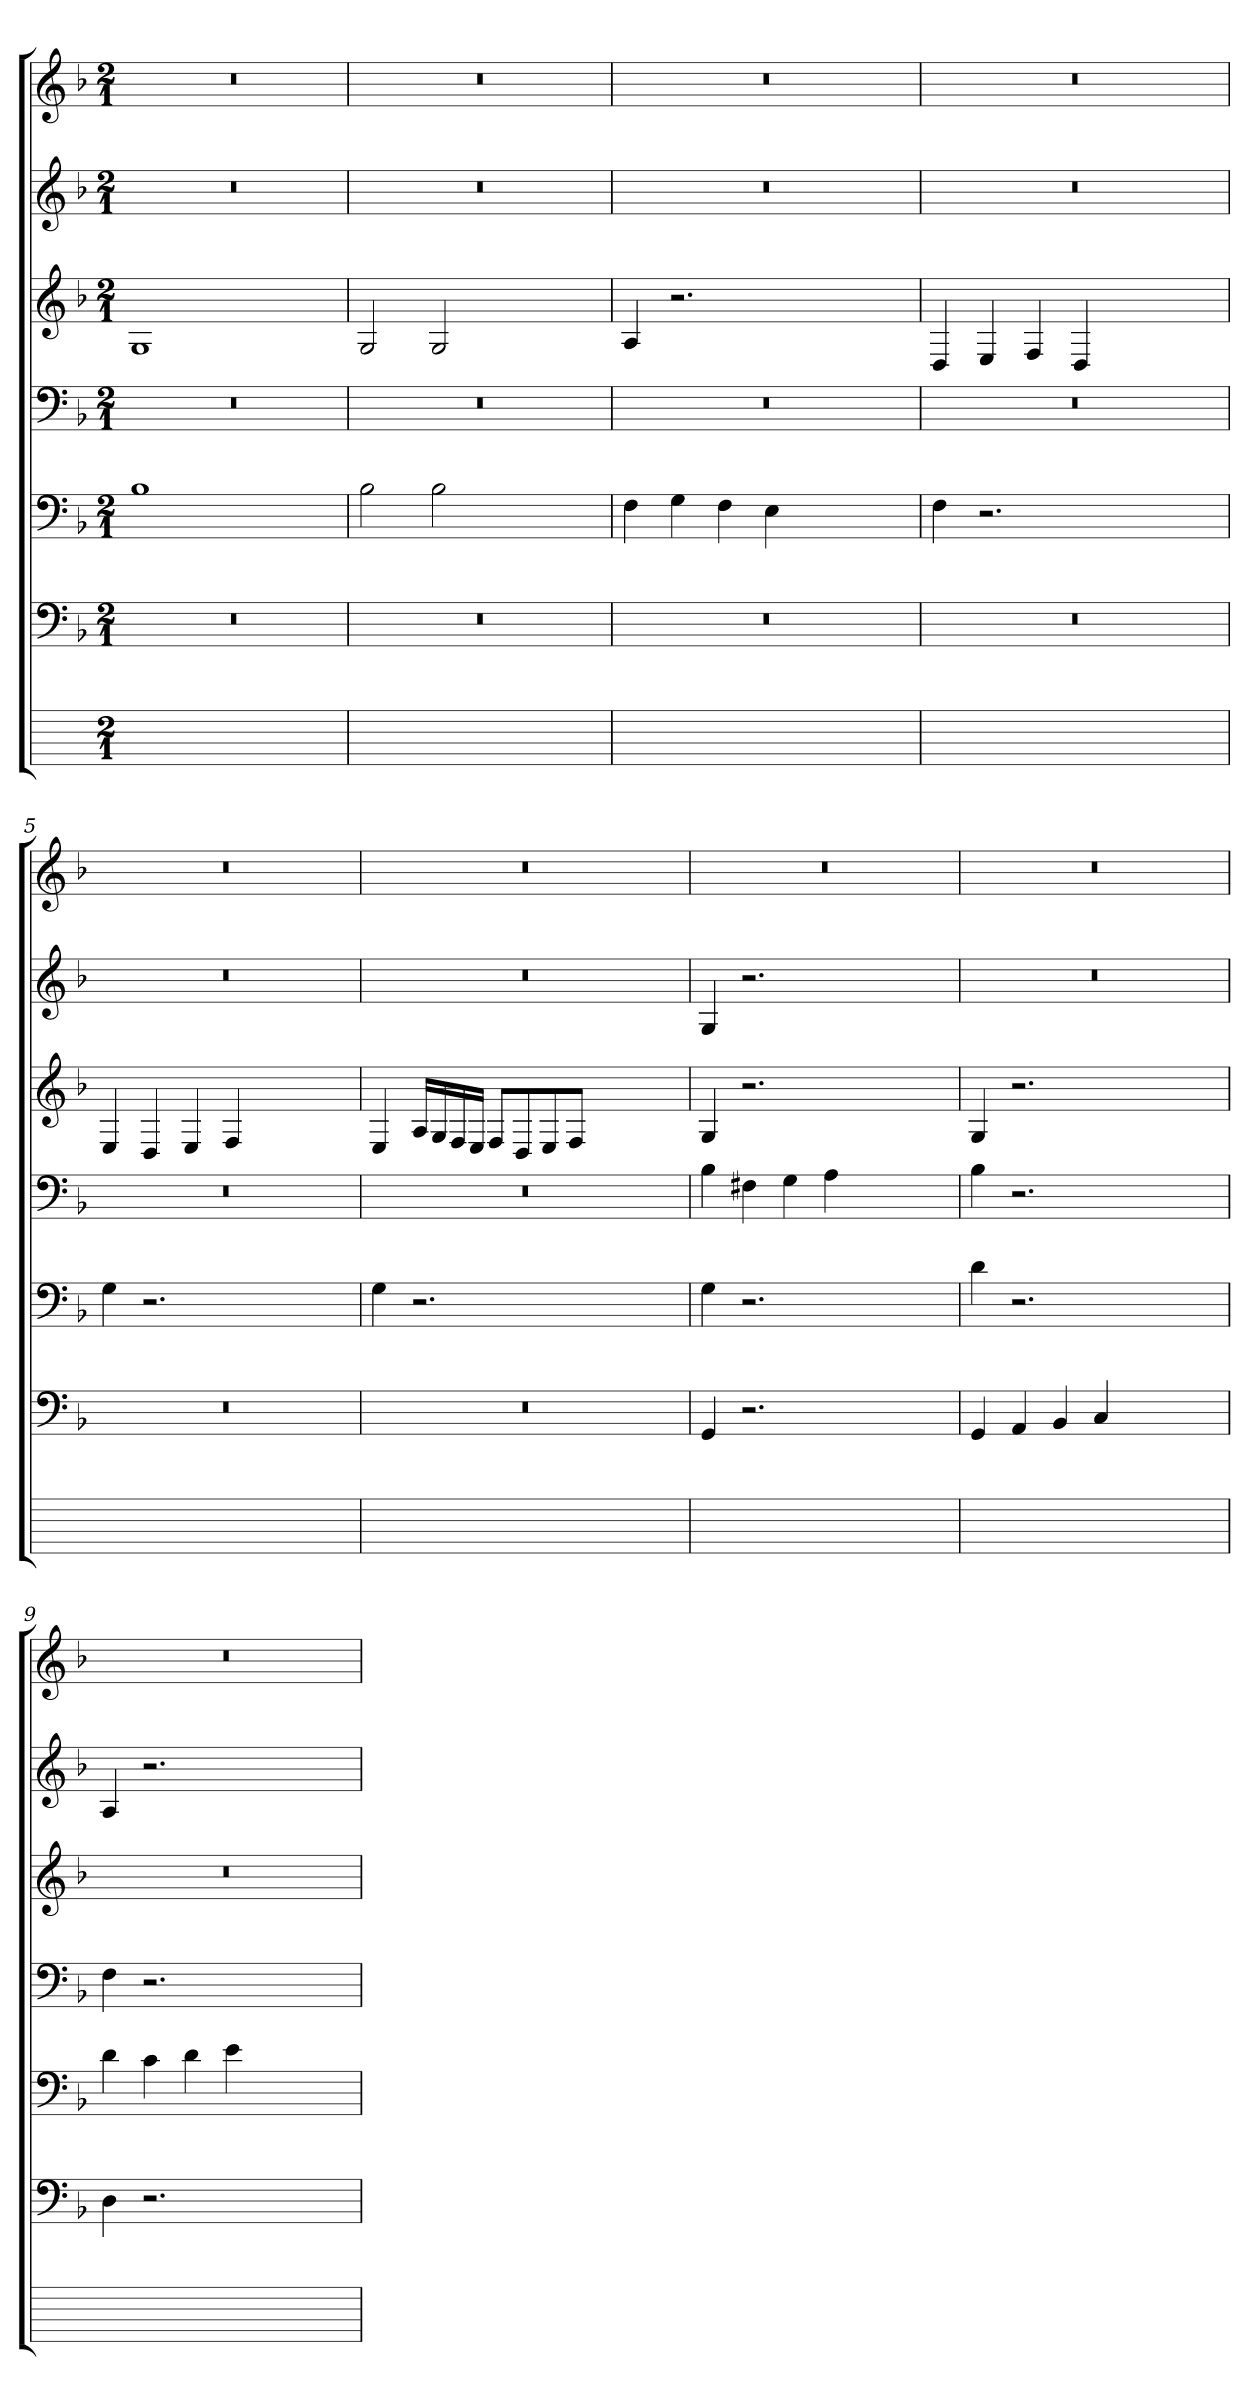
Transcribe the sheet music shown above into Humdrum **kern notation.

**kern	**kern	**kern	**kern	**kern	**kern	**kern
*part7	*part6	*part5	*part4	*part3	*part2	*part1
*staff7	*staff6	*staff5	*staff4	*staff3	*staff2	*staff1
*stria6	*	*	*	*	*	*
*	*clefF4	*clefF4	*clefF4	*clefG2	*clefG2	*clefG2
*	*k[b-]	*k[b-]	*k[b-]	*k[b-]	*k[b-]	*k[b-]
*	*F:	*F:	*F:	*F:	*F:	*F:
*M2/1	*M2/1	*M2/1	*M2/1	*M2/1	*M2/1	*M2/1
=1	=1	=1	=1	=1	=1	=1
0ryy	0r	1B-	0r	1G	0r	0r
.	.	1ryy	.	1ryy	.	.
=2	=2	=2	=2	=2	=2	=2
0ryy	0r	2B-i	0r	2Gi	0r	0r
.	.	2B-i	.	2Gi	.	.
.	.	1ryy	.	1ryy	.	.
=3	=3	=3	=3	=3	=3	=3
0ryy	0r	4F	0r	4A	0r	0r
.	.	4Gj	.	2.r	.	.
.	.	4Fj	.	.	.	.
.	.	4Ej	.	.	.	.
.	.	1ryy	.	1ryy	.	.
=4	=4	=4	=4	=4	=4	=4
0ryy	0r	4Fi	0r	4D	0r	0r
.	.	2.r	.	4Ej	.	.
.	.	.	.	4Fj	.	.
.	.	.	.	4Dj	.	.
.	.	1ryy	.	1ryy	.	.
=5	=5	=5	=5	=5	=5	=5
0ryy	0r	4G	0r	4E	0r	0r
.	.	2.r	.	4Dj	.	.
.	.	.	.	4Ej	.	.
.	.	.	.	4Fj	.	.
.	.	1ryy	.	1ryy	.	.
=6	=6	=6	=6	=6	=6	=6
0ryy	0r	4Gi	0r	4Ei	0r	0r
.	.	2.r	.	16AjLL	.	.
.	.	.	.	16Gj	.	.
.	.	.	.	16Fj	.	.
.	.	.	.	16EjJJ	.	.
.	.	.	.	8FL	.	.
.	.	.	.	8Dj	.	.
.	.	.	.	8Ej	.	.
.	.	.	.	8FjJ	.	.
.	.	1ryy	.	1ryy	.	.
=7	=7	=7	=7	=7	=7	=7
0ryy	4GG	4G	4B-	4G	4G	0r
.	2.r	2.r	4F#Xj	2.r	2.r	.
.	.	.	4Gj	.	.	.
.	.	.	4Aj	.	.	.
.	1ryy	1ryy	1ryy	1ryy	1ryy	.
=8	=8	=8	=8	=8	=8	=8
0ryy	4GGi	4d	4B-i	4Gi	0r	0r
.	4AAj	2.r	2.r	2.r	.	.
.	4BB-j	.	.	.	.	.
.	4Cj	.	.	.	.	.
.	1ryy	1ryy	1ryy	1ryy	.	.
=9	=9	=9	=9	=9	=9	=9
0ryy	4D	4di	4F	0r	4A	0r
.	2.r	4cj	2.r	.	2.r	.
.	.	4di	.	.	.	.
.	.	4ej	.	.	.	.
.	1ryy	1ryy	1ryy	.	1ryy	.
=	=	=	=	=	=	=
*-	*-	*-	*-	*-	*-	*-
